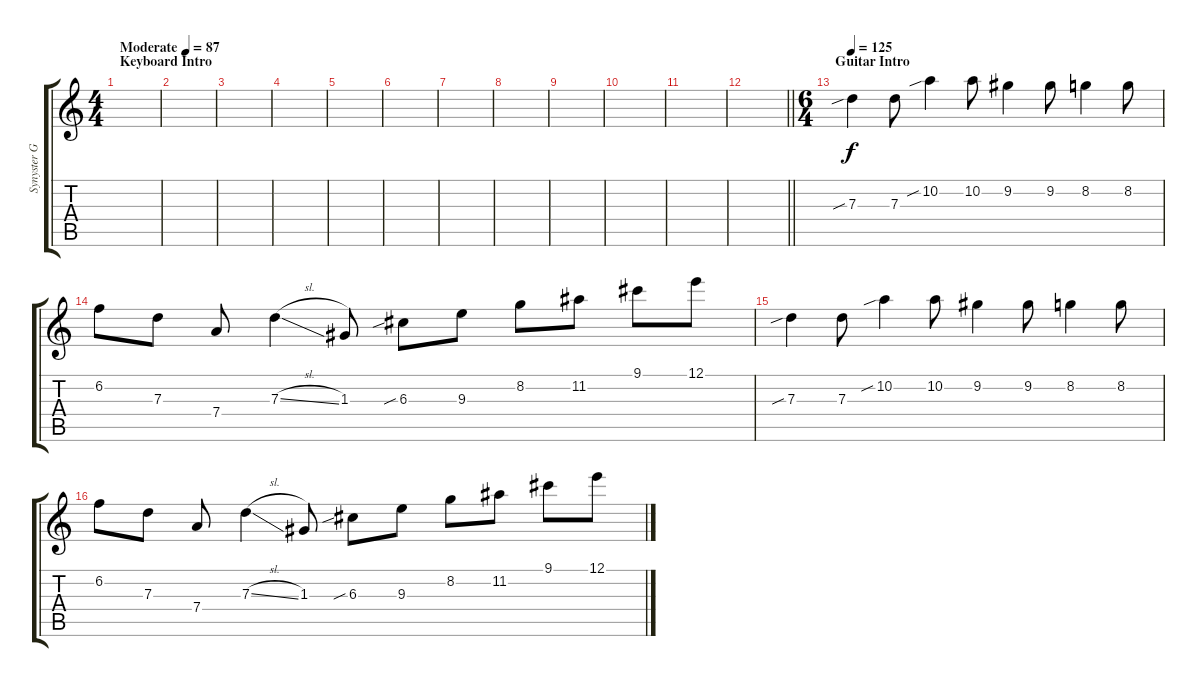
\track ("Synyster Gates" "Synyster G") {instrument distortionguitar}
\staff {score tabs}
\tuning (E4 B3 G3 D3 A2 D2) {hide}
\ts (4 4)
\section ("" "Keyboard Intro")
\tempo (87 "Moderate")
\clef g2
\ks c
|
|
|
|
|
|
|
|
|
|
|
\barLineRight lightlight
|
\ts (6 4)
\section ("" "Guitar Intro")
\tempo 125
7.3{sib}.4 7.3.8 10.2{sib}.4 10.2.8 9.2.4 9.2.8 8.2.4 8.2.8 |
6.2.8 7.3.8 7.4.8 7.3{sl}.4 1.3.8 6.3{sib}.8 9.3.8 8.2.8 11.2.8 9.1.8 12.1.8 |
7.3{sib}.4 7.3.8 10.2{sib}.4 10.2.8 9.2.4 9.2.8 8.2.4 8.2.8 |
6.2.8 7.3.8 7.4.8 7.3{sl}.4 1.3.8 6.3{sib}.8 9.3.8 8.2.8 11.2.8 9.1.8 12.1.8
